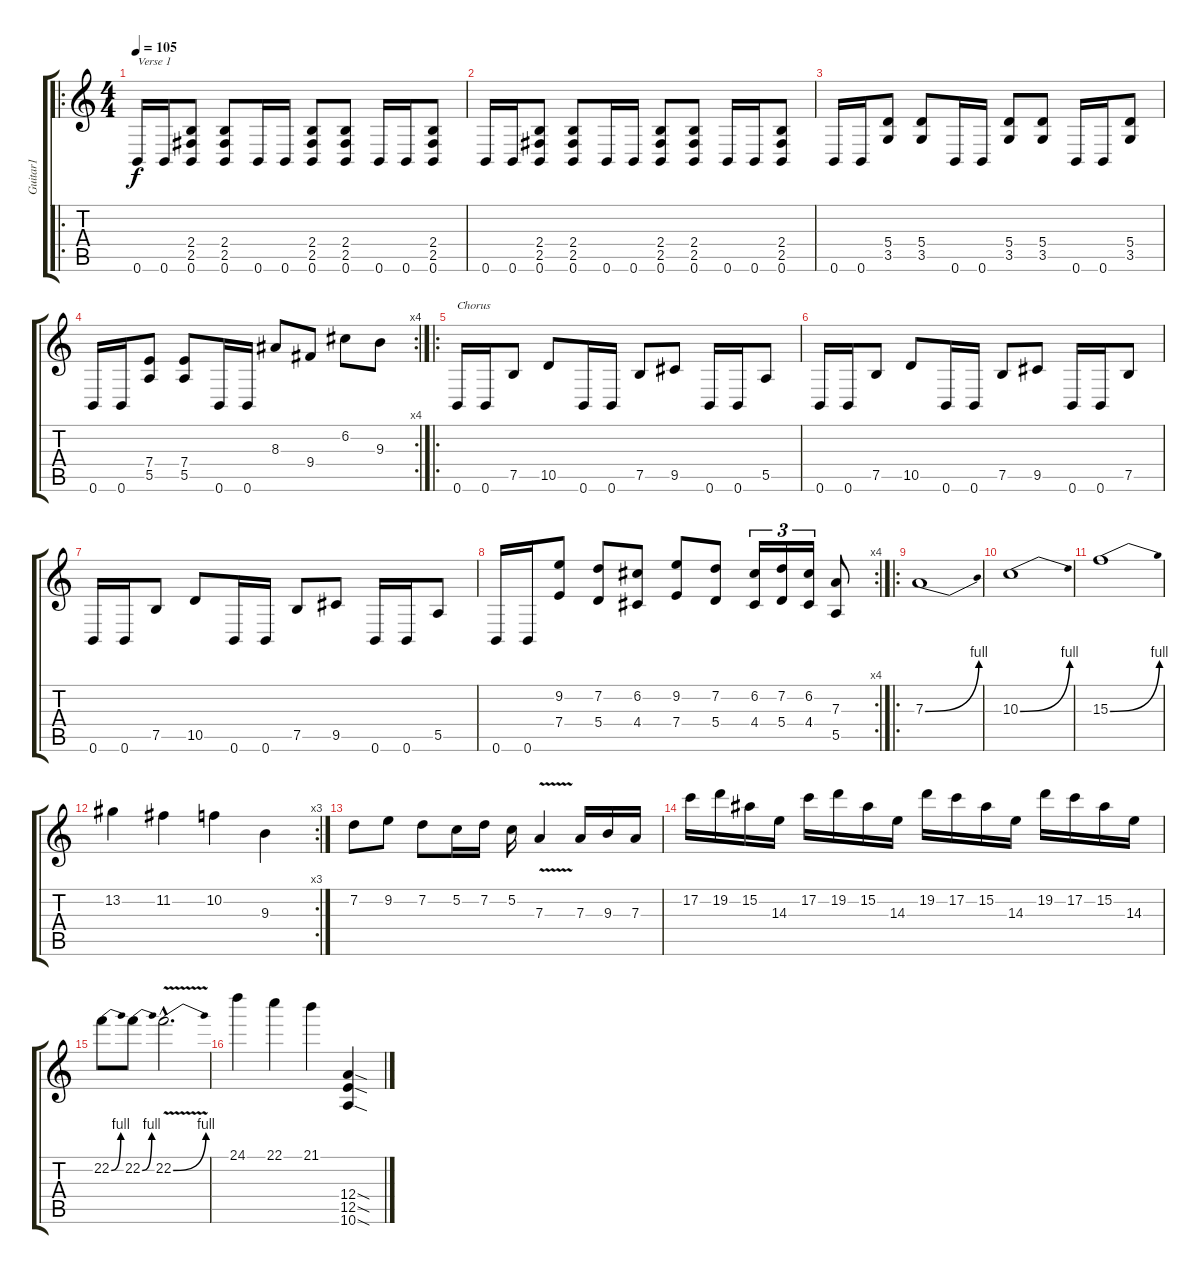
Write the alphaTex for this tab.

\track ("Guitar1" "Guitar1") {instrument overdrivenguitar}
\staff {score tabs}
\tuning (D4 G3 D3 A2 E2 B1) {hide}
\ro
\ts (4 4)
\tempo 105
\clef g2
\ks c
0.6.16{txt "Verse 1" dy f} 0.6.16 (2.4 2.5 0.6).8 (2.4 2.5 0.6).8 0.6.16 0.6.16 (2.4 2.5 0.6).8 (2.4 2.5 0.6).8 0.6.16 0.6.16 (2.4 2.5 0.6).8 |
0.6.16 0.6.16 (2.4 2.5 0.6).8 (2.4 2.5 0.6).8 0.6.16 0.6.16 (2.4 2.5 0.6).8 (2.4 2.5 0.6).8 0.6.16 0.6.16 (2.4 2.5 0.6).8 |
0.6.16 0.6.16 (5.4 3.5).8 (5.4 3.5).8 0.6.16 0.6.16 (5.4 3.5).8 (5.4 3.5).8 0.6.16 0.6.16 (5.4 3.5).8 |
\rc 4
0.6.16 0.6.16 (7.4 5.5).8 (7.4 5.5).8 0.6.16 0.6.16 8.3.8 9.4.8 6.2.8 9.3.8 |
\ro
0.6.16{txt "Chorus"} 0.6.16 7.5.8 10.5.8 0.6.16 0.6.16 7.5.8 9.5.8 0.6.16 0.6.16 5.5.8 |
0.6.16 0.6.16 7.5.8 10.5.8 0.6.16 0.6.16 7.5.8 9.5.8 0.6.16 0.6.16 7.5.8 |
0.6.16 0.6.16 7.5.8 10.5.8 0.6.16 0.6.16 7.5.8 9.5.8 0.6.16 0.6.16 5.5.8 |
\rc 4
0.6.16 0.6.16 (9.2 7.4).8 (7.2 5.4).8 (6.2 4.4).8 (9.2 7.4).8 (7.2 5.4).8 (6.2 4.4).16{tu (3 2)} (7.2 5.4).16{tu (3 2)} (6.2 4.4).16{tu (3 2)} (7.3 5.5).8 |
\ro
7.3{be (bend 0 0 60 4)}.1 |
10.3{be (bend 0 0 60 4)}.1 |
15.3{be (bend 0 0 60 4)}.1 |
\rc 3
13.2.4 11.2.4 10.2.4 9.3.4 |
7.2.8 9.2.8 7.2.8 5.2.16 7.2.16 5.2.16 7.3{v}.4 7.3.16 9.3.16 7.3.16 |
17.2.16 19.2.16 15.2.16 14.3.16 17.2.16 19.2.16 15.2.16 14.3.16 19.2.16 17.2.16 15.2.16 14.3.16 19.2.16 17.2.16 15.2.16 14.3.16 |
22.2{be (bend 0 0 60 4)}.8 22.2{be (bend 0 0 60 4)}.8 22.2{be (bend 0 0 60 4) v hac}.2{d} |
24.1.4 22.1.4 21.1.4 (12.4{sod} 12.5{sod} 10.6{sod}).4
